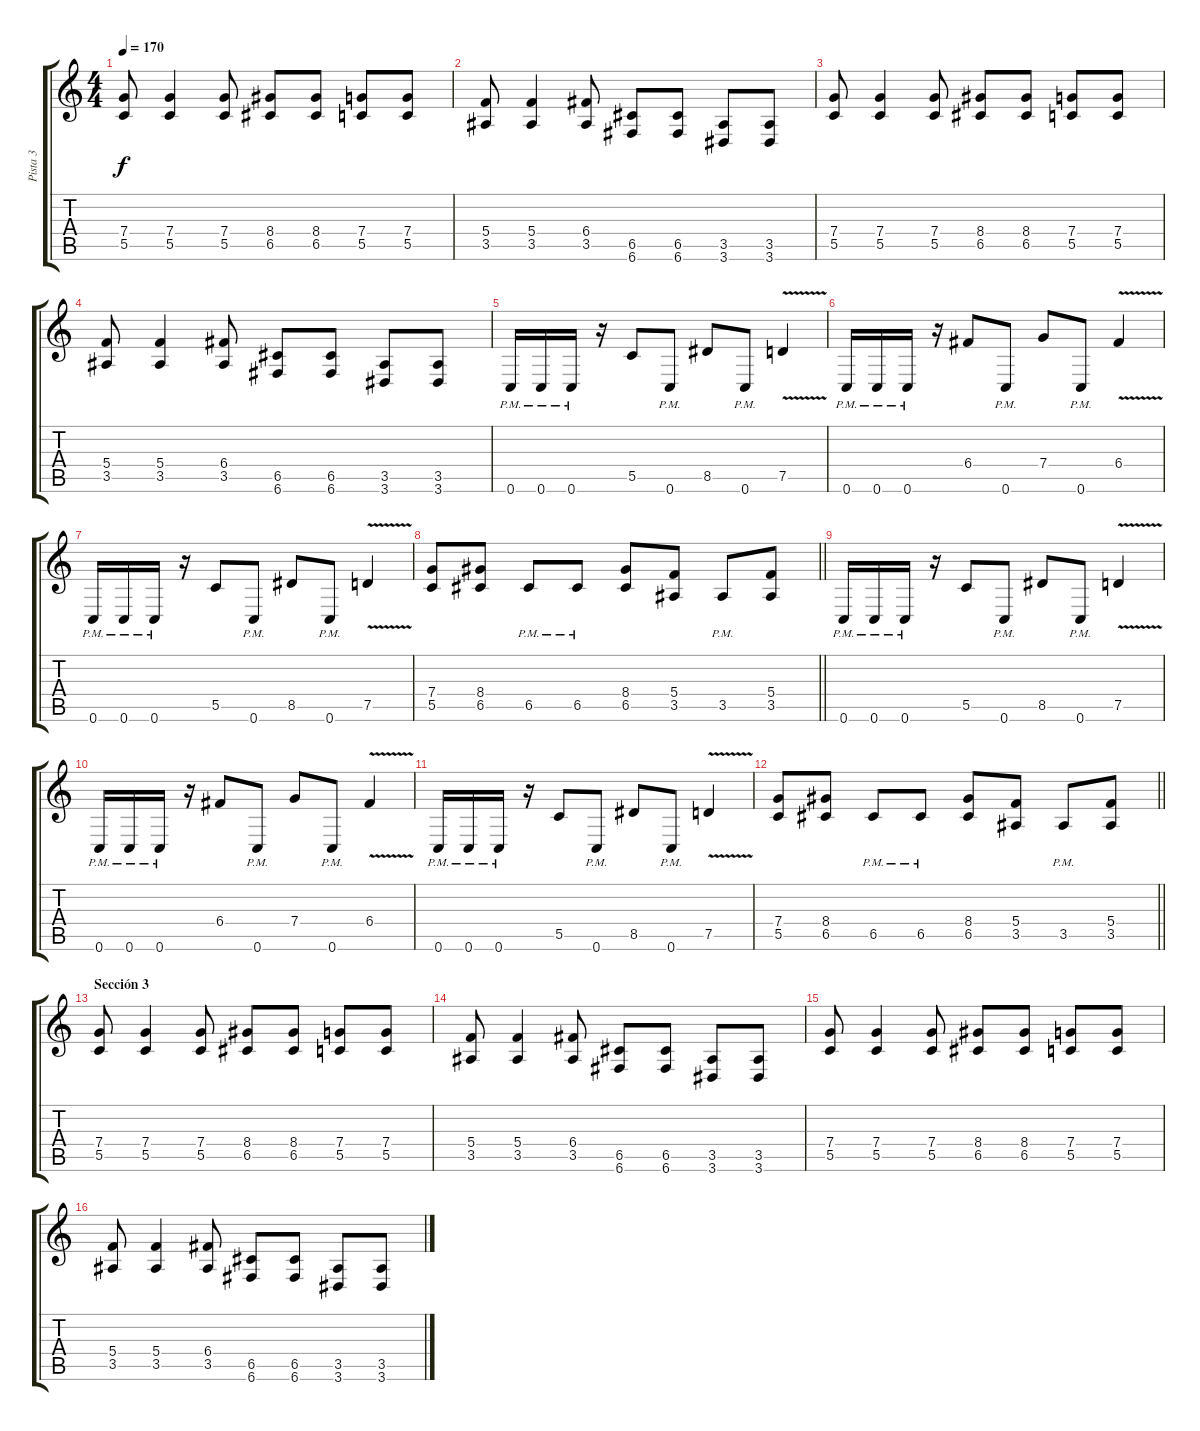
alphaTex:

\track ("Pista 3" "Pista 3") {instrument overdrivenguitar}
\staff {score tabs}
\tuning (D4 A3 F3 C3 G2 C2) {hide}
\ts (4 4)
\tempo 170
\clef g2
\ks c
(7.4 5.5).8{dy f} (7.4 5.5).4 (7.4 5.5).8 (8.4 6.5).8 (8.4 6.5).8 (7.4 5.5).8 (7.4 5.5).8 |
(5.4 3.5).8 (5.4 3.5).4 (6.4 3.5).8 (6.5 6.6).8 (6.5 6.6).8 (3.5 3.6).8 (3.5 3.6).8 |
(7.4 5.5).8 (7.4 5.5).4 (7.4 5.5).8 (8.4 6.5).8 (8.4 6.5).8 (7.4 5.5).8 (7.4 5.5).8 |
(5.4 3.5).8 (5.4 3.5).4 (6.4 3.5).8 (6.5 6.6).8 (6.5 6.6).8 (3.5 3.6).8 (3.5 3.6).8 |
0.6{pm}.16 0.6{pm}.16 0.6{pm}.16 r.16 5.5.8 0.6{pm}.8 8.5.8 0.6{pm}.8 7.5{v}.4 |
0.6{pm}.16 0.6{pm}.16 0.6{pm}.16 r.16 6.4.8 0.6{pm}.8 7.4.8 0.6{pm}.8 6.4{v}.4 |
0.6{pm}.16 0.6{pm}.16 0.6{pm}.16 r.16 5.5.8 0.6{pm}.8 8.5.8 0.6{pm}.8 7.5{v}.4 |
\barLineRight lightlight
(7.4 5.5).8 (8.4 6.5).8 6.5{pm}.8 6.5{pm}.8 (8.4 6.5).8 (5.4 3.5).8 3.5{pm}.8 (5.4 3.5).8 |
0.6{pm}.16 0.6{pm}.16 0.6{pm}.16 r.16 5.5.8 0.6{pm}.8 8.5.8 0.6{pm}.8 7.5{v}.4 |
0.6{pm}.16 0.6{pm}.16 0.6{pm}.16 r.16 6.4.8 0.6{pm}.8 7.4.8 0.6{pm}.8 6.4{v}.4 |
0.6{pm}.16 0.6{pm}.16 0.6{pm}.16 r.16 5.5.8 0.6{pm}.8 8.5.8 0.6{pm}.8 7.5{v}.4 |
\barLineRight lightlight
(7.4 5.5).8 (8.4 6.5).8 6.5{pm}.8 6.5{pm}.8 (8.4 6.5).8 (5.4 3.5).8 3.5{pm}.8 (5.4 3.5).8 |
\section ("" "Sección 3")
(7.4 5.5).8 (7.4 5.5).4 (7.4 5.5).8 (8.4 6.5).8 (8.4 6.5).8 (7.4 5.5).8 (7.4 5.5).8 |
(5.4 3.5).8 (5.4 3.5).4 (6.4 3.5).8 (6.5 6.6).8 (6.5 6.6).8 (3.5 3.6).8 (3.5 3.6).8 |
(7.4 5.5).8 (7.4 5.5).4 (7.4 5.5).8 (8.4 6.5).8 (8.4 6.5).8 (7.4 5.5).8 (7.4 5.5).8 |
(5.4 3.5).8 (5.4 3.5).4 (6.4 3.5).8 (6.5 6.6).8 (6.5 6.6).8 (3.5 3.6).8 (3.5 3.6).8
